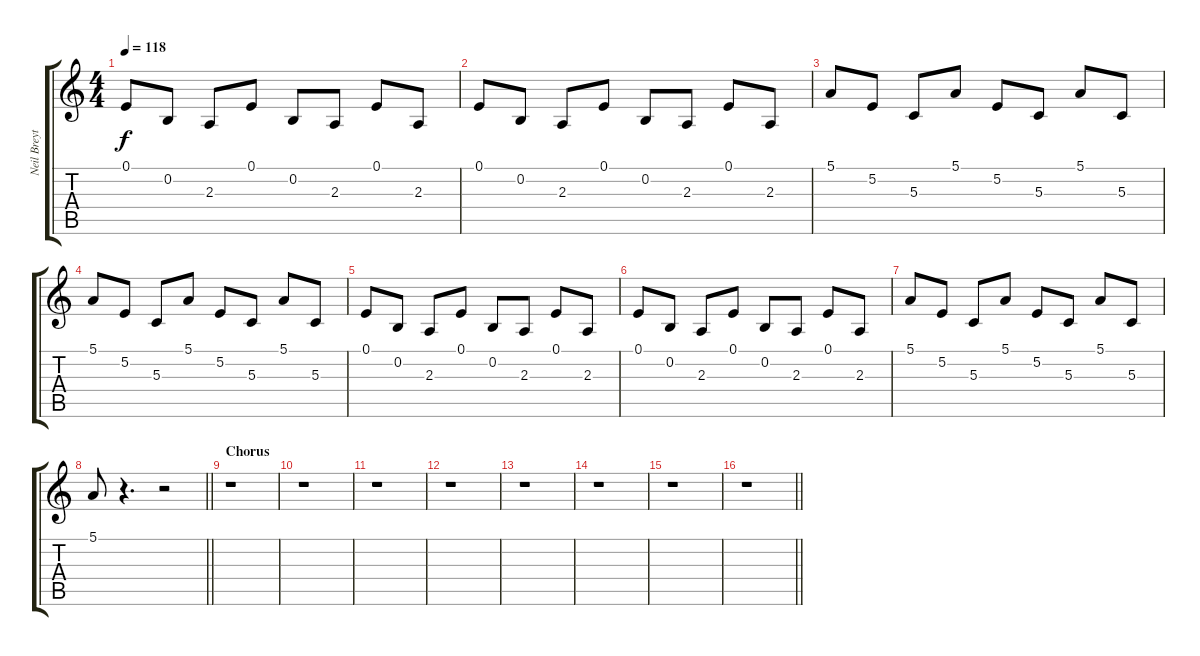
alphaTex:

\track ("Neil Breytenbach (Keyboards)" "Neil Breyt") {instrument electricgrandpiano}
\staff {score tabs}
\tuning (E4 B3 G3 D3 A2 E2) {hide}
\ts (4 4)
\tempo 118
\clef g2
\ks c
0.1.8{dy f} 0.2.8 2.3.8 0.1.8 0.2.8 2.3.8 0.1.8 2.3.8 |
0.1.8 0.2.8 2.3.8 0.1.8 0.2.8 2.3.8 0.1.8 2.3.8 |
5.1.8 5.2.8 5.3.8 5.1.8 5.2.8 5.3.8 5.1.8 5.3.8 |
5.1.8 5.2.8 5.3.8 5.1.8 5.2.8 5.3.8 5.1.8 5.3.8 |
0.1.8 0.2.8 2.3.8 0.1.8 0.2.8 2.3.8 0.1.8 2.3.8 |
0.1.8 0.2.8 2.3.8 0.1.8 0.2.8 2.3.8 0.1.8 2.3.8 |
5.1.8 5.2.8 5.3.8 5.1.8 5.2.8 5.3.8 5.1.8 5.3.8 |
\barLineRight lightlight
5.1.8 r.4{d} r.2 |
\section ("" "Chorus")
r.1 |
r.1 |
r.1 |
r.1 |
r.1 |
r.1 |
r.1 |
\barLineRight lightlight
r.1
